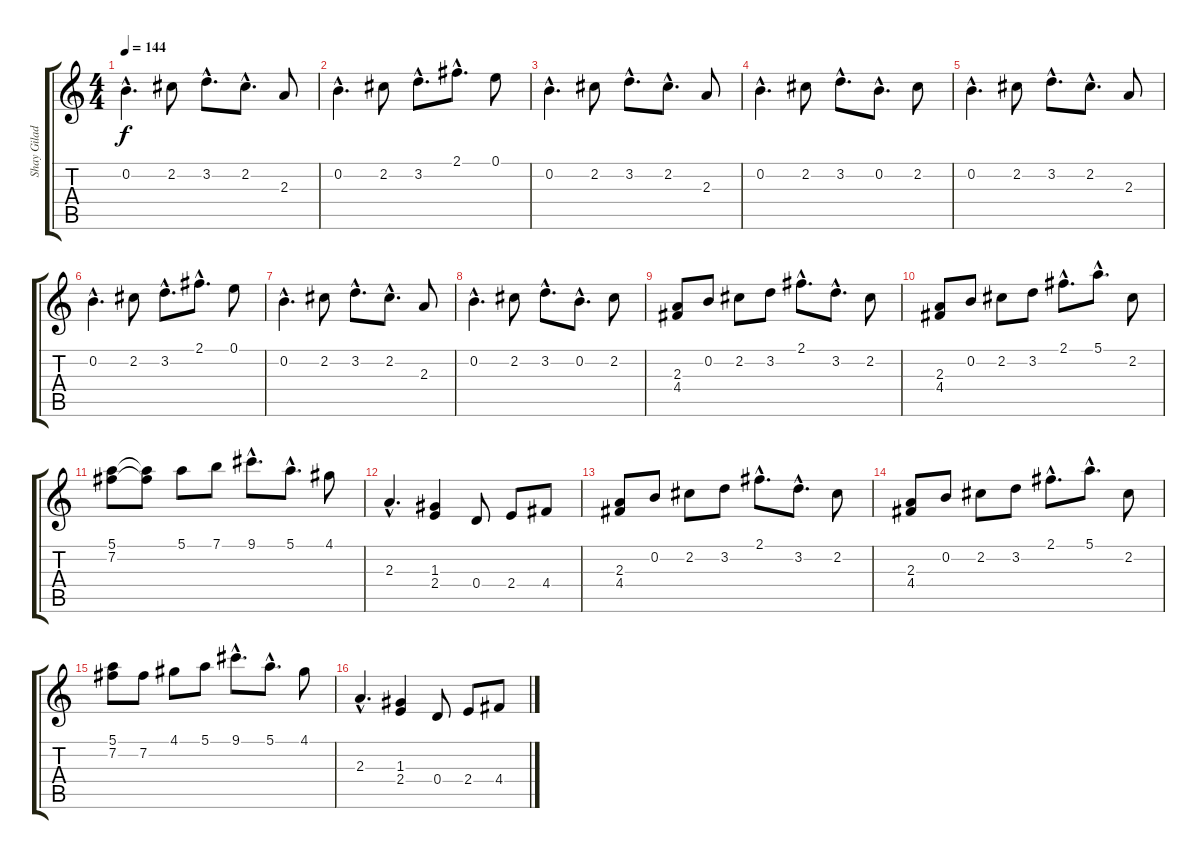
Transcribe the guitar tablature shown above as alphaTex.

\track ("Shay Giladi" "Shay Gilad") {instrument overdrivenguitar}
\staff {score tabs}
\tuning (E4 B3 G3 D3 A2 E2) {hide}
\ts (4 4)
\tempo 144
\clef g2
\ks c
0.2{hac}.4{d dy f} 2.2.8 3.2{hac}.8{d} 2.2{hac}.8{d} 2.3.8 |
0.2{hac}.4{d} 2.2.8 3.2{hac}.8{d} 2.1{hac}.8{d} 0.1.8 |
0.2{hac}.4{d} 2.2.8 3.2{hac}.8{d} 2.2{hac}.8{d} 2.3.8 |
0.2{hac}.4{d} 2.2.8 3.2{hac}.8{d} 0.2{hac}.8{d} 2.2.8 |
0.2{hac}.4{d} 2.2.8 3.2{hac}.8{d} 2.2{hac}.8{d} 2.3.8 |
0.2{hac}.4{d} 2.2.8 3.2{hac}.8{d} 2.1{hac}.8{d} 0.1.8 |
0.2{hac}.4{d} 2.2.8 3.2{hac}.8{d} 2.2{hac}.8{d} 2.3.8 |
0.2{hac}.4{d} 2.2.8 3.2{hac}.8{d} 0.2{hac}.8{d} 2.2.8 |
(2.3 4.4).8 0.2.8 2.2.8 3.2.8 2.1{hac}.8{d} 3.2{hac}.8{d} 2.2.8 |
(2.3 4.4).8 0.2.8 2.2.8 3.2.8 2.1{hac}.8{d} 5.1{hac}.8{d} 2.2.8 |
(5.1 7.2).8 (5.1{t} 7.2{t}).8 5.1.8 7.1.8 9.1{hac}.8{d} 5.1{hac}.8{d} 4.1.8 |
2.3{hac}.4{d} (1.3 2.4).4 0.4.8 2.4.8 4.4.8 |
(2.3 4.4).8 0.2.8 2.2.8 3.2.8 2.1{hac}.8{d} 3.2{hac}.8{d} 2.2.8 |
(2.3 4.4).8 0.2.8 2.2.8 3.2.8 2.1{hac}.8{d} 5.1{hac}.8{d} 2.2.8 |
(5.1 7.2).8 7.2.8 4.1.8 5.1.8 9.1{hac}.8{d} 5.1{hac}.8{d} 4.1.8 |
2.3{hac}.4{d} (1.3 2.4).4 0.4.8 2.4.8 4.4.8
